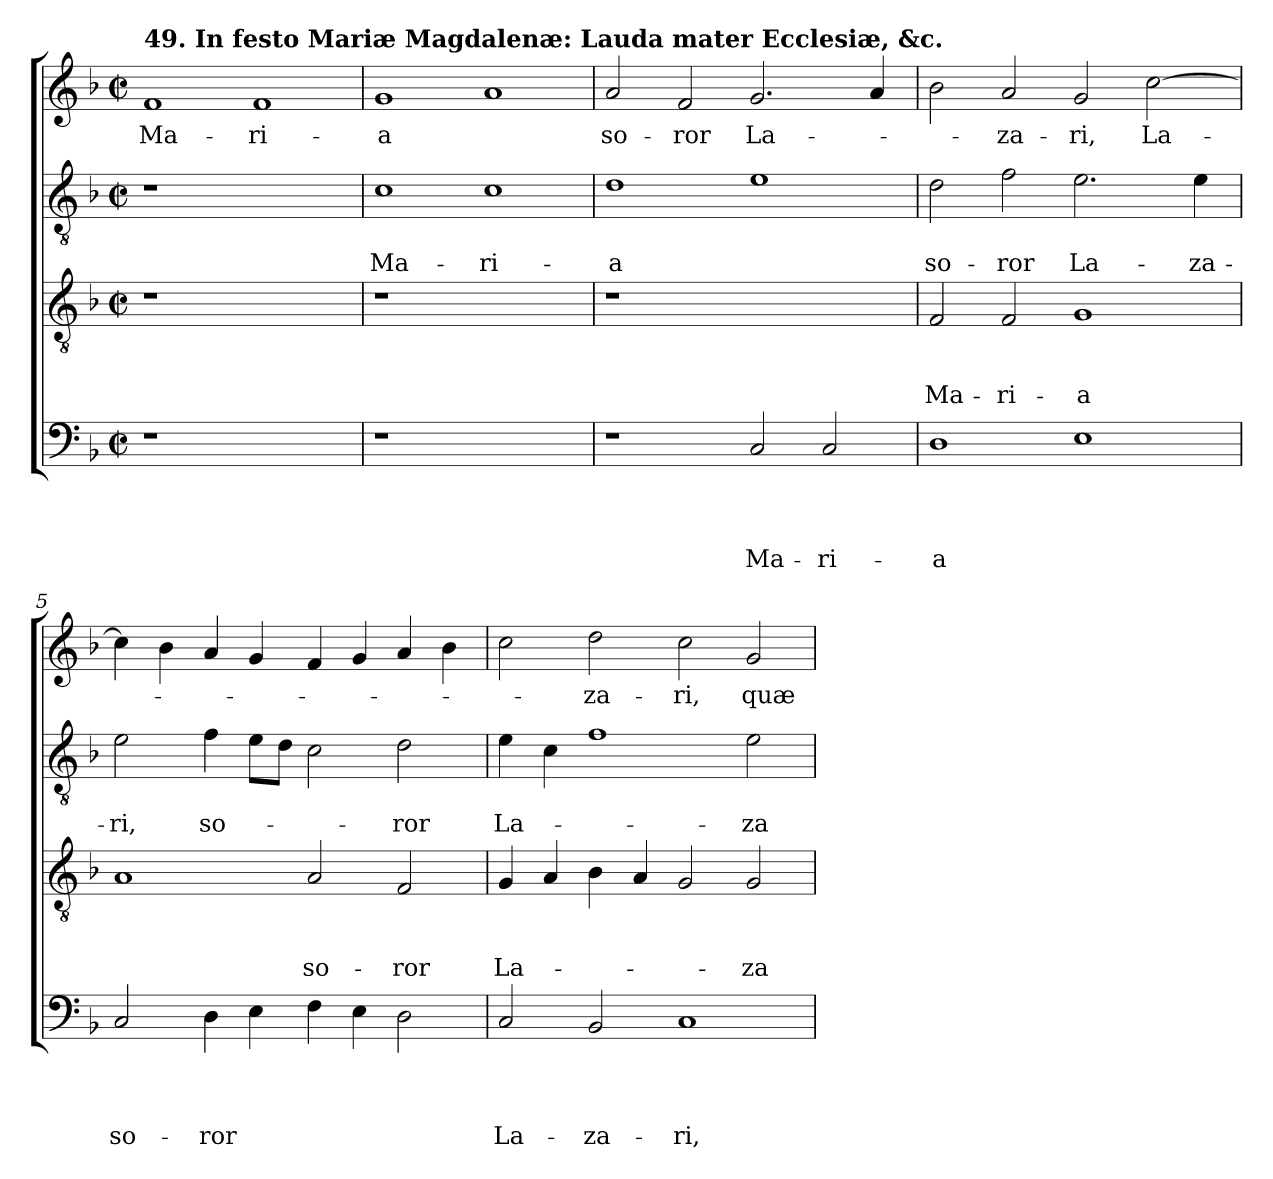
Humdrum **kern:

**kern	**text	**text	**text	**text	**kern	**text	**text	**text	**kern	**text	**text	**kern	**text
*part4	*part4	*part4	*part4	*part4	*part3	*part3	*part3	*part3	*part2	*part2	*part2	*part1	*part1
*staff4	*staff4	*staff4	*staff4	*staff4	*staff3	*staff3	*staff3	*staff3	*staff2	*staff2	*staff2	*staff1	*staff1
*clefF4	*	*	*	*	*clefGv2	*	*	*	*clefGv2	*	*	*clefG2	*
*k[b-]	*	*	*	*	*k[b-]	*	*	*	*k[b-]	*	*	*k[b-]	*
*F:	*	*	*	*	*F:	*	*	*	*F:	*	*	*F:	*
*M2/2	*	*	*	*	*M2/2	*	*	*	*M2/2	*	*	*M2/2	*
*met(c|)	*	*	*	*	*met(c|)	*	*	*	*met(c|)	*	*	*met(c|)	*
=1	=1	=1	=1	=1	=1	=1	=1	=1	=1	=1	=1	=1	=1
!	!	!	!	!	!	!	!	!	!	!	!	!LO:TX:a:B:t=49. In festo Mariæ Magdalenæ&colon; Lauda mater Ecclesiæ, &c.	!
!	!	!	!	!	!	!	!	!	!	!	!	!	!LO:LY:b
1r	.	.	.	.	1r	.	.	.	1r	.	.	1f	Ma-
!	!	!	!	!	!	!	!	!	!	!	!	!	!LO:LY:b
1ryy	.	.	.	.	1ryy	.	.	.	1ryy	.	.	1f	-ri-
=2	=2	=2	=2	=2	=2	=2	=2	=2	=2	=2	=2	=2	=2
!	!	!	!	!	!	!	!	!	!	!	!LO:LY:b	!	!LO:LY:b
1r	.	.	.	.	1r	.	.	.	1c	.	Ma-	1g	-a
!	!	!	!	!	!	!	!	!	!	!	!LO:LY:b	!	!
1ryy	.	.	.	.	1ryy	.	.	.	1c	.	-ri-	1a	.
=3	=3	=3	=3	=3	=3	=3	=3	=3	=3	=3	=3	=3	=3
!	!	!	!	!	!	!	!	!	!	!	!LO:LY:b	!	!LO:LY:b
1r	.	.	.	.	1r	.	.	.	1d	.	-a	2a/	so-
!	!	!	!	!	!	!	!	!	!	!	!	!	!LO:LY:b
.	.	.	.	.	.	.	.	.	.	.	.	2f/	-ror
!	!	!	!	!LO:LY:b	!	!	!	!	!	!	!	!	!LO:LY:b
2C/	.	.	.	Ma-	1ryy	.	.	.	1e	.	.	2.g/	La-
!	!	!	!	!LO:LY:b	!	!	!	!	!	!	!	!	!
2C/	.	.	.	-ri-	.	.	.	.	.	.	.	.	.
.	.	.	.	.	.	.	.	.	.	.	.	4a/	.
=4	=4	=4	=4	=4	=4	=4	=4	=4	=4	=4	=4	=4	=4
!	!	!	!	!LO:LY:b	!	!	!	!LO:LY:b	!	!	!LO:LY:b	!	!
1D	.	.	.	-a	2F/	.	.	Ma-	2d\	.	so-	2b-\	.
!	!	!	!	!	!	!	!	!LO:LY:b	!	!	!LO:LY:b	!	!LO:LY:b
.	.	.	.	.	2F/	.	.	-ri-	2f\	.	-ror	2a/	-za-
!	!	!	!	!	!	!	!	!LO:LY:b	!	!	!LO:LY:b	!	!LO:LY:b
1E	.	.	.	.	1G	.	.	-a	2.e\	.	La-	2g/	-ri,
!	!	!	!	!	!	!	!	!	!	!	!	!	!LO:LY:b
.	.	.	.	.	.	.	.	.	.	.	.	[2cc\	La-
!	!	!	!	!	!	!	!	!	!	!	!LO:LY:b	!	!
.	.	.	.	.	.	.	.	.	4e\	.	-za-	.	.
=5	=5	=5	=5	=5	=5	=5	=5	=5	=5	=5	=5	=5	=5
!	!	!	!	!LO:LY:b	!	!	!	!	!	!	!LO:LY:b	!	!
2C/	.	.	.	so-	1A	.	.	.	2e\	.	-ri,	4cc\]	.
.	.	.	.	.	.	.	.	.	.	.	.	4b-\	.
!	!	!	!	!LO:LY:b	!	!	!	!	!	!	!LO:LY:b	!	!
4D\	.	.	.	-ror	.	.	.	.	4f\	.	so-	4a/	.
4E\	.	.	.	.	.	.	.	.	8e\L	.	.	4g/	.
.	.	.	.	.	.	.	.	.	8d\J	.	.	.	.
!	!	!	!	!	!	!	!	!LO:LY:b	!	!	!	!	!
4F\	.	.	.	.	2A/	.	.	so-	2c\	.	.	4f/	.
4E\	.	.	.	.	.	.	.	.	.	.	.	4g/	.
!	!	!	!	!	!	!	!	!LO:LY:b	!	!	!LO:LY:b	!	!
2D\	.	.	.	.	2F/	.	.	-ror	2d\	.	-ror	4a/	.
.	.	.	.	.	.	.	.	.	.	.	.	4b-\	.
!!LO:LB:g=z
=6	=6	=6	=6	=6	=6	=6	=6	=6	=6	=6	=6	=6	=6
!	!	!	!	!LO:LY:b	!	!	!	!LO:LY:b	!	!	!LO:LY:b	!	!
2C/	.	.	.	La-	4G/	.	.	La-	4e\	.	La-	2cc\	.
.	.	.	.	.	4A/	.	.	.	4c\	.	.	.	.
!	!	!	!	!LO:LY:b	!	!	!	!	!	!	!	!	!LO:LY:b
2BB-/	.	.	.	-za-	4B-\	.	.	.	1f	.	.	2dd\	-za-
.	.	.	.	.	4A/	.	.	.	.	.	.	.	.
!	!	!	!	!LO:LY:b	!	!	!	!	!	!	!	!	!LO:LY:b
1C	.	.	.	-ri,	2G/	.	.	.	.	.	.	2cc\	-ri,
!	!	!	!	!	!	!	!	!LO:LY:b	!	!	!LO:LY:b	!	!LO:LY:b
.	.	.	.	.	2G/	.	.	-za-	2e\	.	-za-	2g/	quæ
=	=	=	=	=	=	=	=	=	=	=	=	=	=
*-	*-	*-	*-	*-	*-	*-	*-	*-	*-	*-	*-	*-	*-
